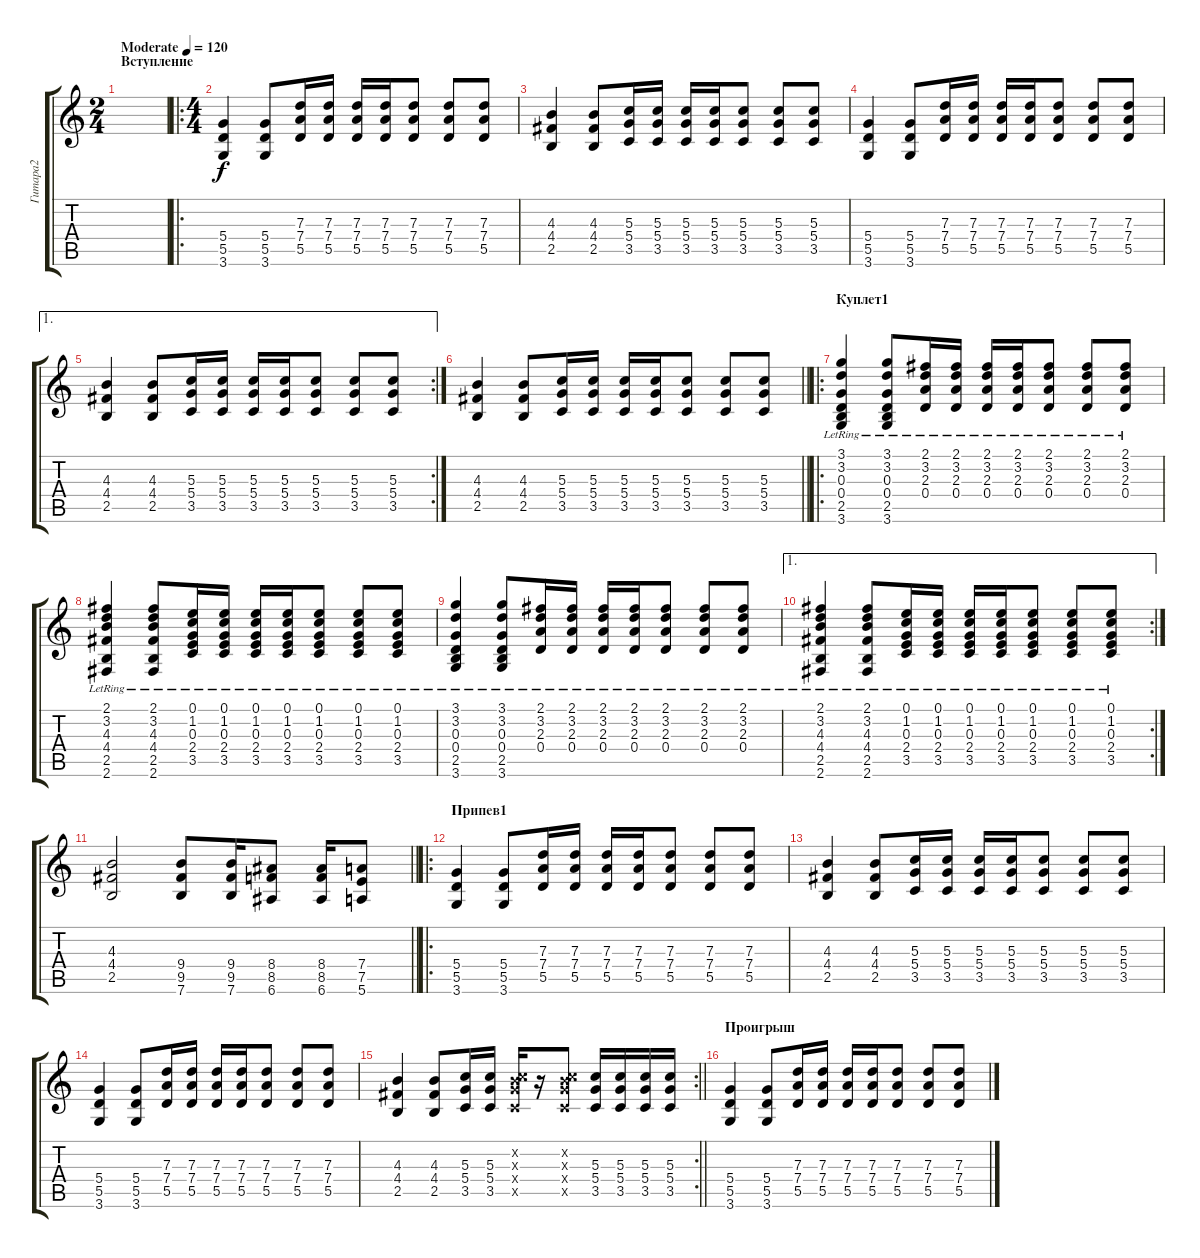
\track ("Гитара2" "Гитара2") {instrument distortionguitar}
\staff {score tabs}
\tuning (E4 B3 G3 D3 A2 E2) {hide}
\ts (2 4)
\section ("" "Вступление")
\tempo (120 "Moderate")
\clef g2
\ks c
|
\ro
\ts (4 4)
(5.4 5.5 3.6).4 (5.4 5.5 3.6).8 (7.3 7.4 5.5).16 (7.3 7.4 5.5).16 (7.3 7.4 5.5).16 (7.3 7.4 5.5).16 (7.3 7.4 5.5).8 (7.3 7.4 5.5).8 (7.3 7.4 5.5).8 |
(4.3 4.4 2.5).4 (4.3 4.4 2.5).8 (5.3 5.4 3.5).16 (5.3 5.4 3.5).16 (5.3 5.4 3.5).16 (5.3 5.4 3.5).16 (5.3 5.4 3.5).8 (5.3 5.4 3.5).8 (5.3 5.4 3.5).8 |
(5.4 5.5 3.6).4 (5.4 5.5 3.6).8 (7.3 7.4 5.5).16 (7.3 7.4 5.5).16 (7.3 7.4 5.5).16 (7.3 7.4 5.5).16 (7.3 7.4 5.5).8 (7.3 7.4 5.5).8 (7.3 7.4 5.5).8 |
\ae 1
\rc 2
(4.3 4.4 2.5).4 (4.3 4.4 2.5).8 (5.3 5.4 3.5).16 (5.3 5.4 3.5).16 (5.3 5.4 3.5).16 (5.3 5.4 3.5).16 (5.3 5.4 3.5).8 (5.3 5.4 3.5).8 (5.3 5.4 3.5).8 |
\barLineRight lightlight
(4.3 4.4 2.5).4 (4.3 4.4 2.5).8 (5.3 5.4 3.5).16 (5.3 5.4 3.5).16 (5.3 5.4 3.5).16 (5.3 5.4 3.5).16 (5.3 5.4 3.5).8 (5.3 5.4 3.5).8 (5.3 5.4 3.5).8 |
\ro
\section ("" "Куплет1")
(3.1{lr} 3.2{lr} 0.3{lr} 0.4{lr} 2.5{lr} 3.6{lr}).4{volume 9 instrument electricguitarclean} (3.1{lr} 3.2{lr} 0.3{lr} 0.4{lr} 2.5{lr} 3.6{lr}).8 (2.1{lr} 3.2{lr} 2.3{lr} 0.4{lr}).16 (2.1{lr} 3.2{lr} 2.3{lr} 0.4{lr}).16 (2.1{lr} 3.2{lr} 2.3{lr} 0.4{lr}).16 (2.1{lr} 3.2{lr} 2.3{lr} 0.4{lr}).16 (2.1{lr} 3.2{lr} 2.3{lr} 0.4{lr}).8 (2.1{lr} 3.2{lr} 2.3{lr} 0.4{lr}).8 (2.1{lr} 3.2{lr} 2.3{lr} 0.4{lr}).8 |
(2.1{lr} 3.2{lr} 4.3{lr} 4.4{lr} 2.5{lr} 2.6{lr}).4 (2.1{lr} 3.2{lr} 4.3{lr} 4.4{lr} 2.5{lr} 2.6{lr}).8 (0.1{lr} 1.2{lr} 0.3{lr} 2.4{lr} 3.5{lr}).16 (0.1{lr} 1.2{lr} 0.3{lr} 2.4{lr} 3.5{lr}).16 (0.1{lr} 1.2{lr} 0.3{lr} 2.4{lr} 3.5{lr}).16 (0.1{lr} 1.2{lr} 0.3{lr} 2.4{lr} 3.5{lr}).16 (0.1{lr} 1.2{lr} 0.3{lr} 2.4{lr} 3.5{lr}).8 (0.1{lr} 1.2{lr} 0.3{lr} 2.4{lr} 3.5{lr}).8 (0.1{lr} 1.2{lr} 0.3{lr} 2.4{lr} 3.5{lr}).8 |
(3.1{lr} 3.2{lr} 0.3{lr} 0.4{lr} 2.5{lr} 3.6{lr}).4 (3.1{lr} 3.2{lr} 0.3{lr} 0.4{lr} 2.5{lr} 3.6{lr}).8 (2.1{lr} 3.2{lr} 2.3{lr} 0.4{lr}).16 (2.1{lr} 3.2{lr} 2.3{lr} 0.4{lr}).16 (2.1{lr} 3.2{lr} 2.3{lr} 0.4{lr}).16 (2.1{lr} 3.2{lr} 2.3{lr} 0.4{lr}).16 (2.1{lr} 3.2{lr} 2.3{lr} 0.4{lr}).8 (2.1{lr} 3.2{lr} 2.3{lr} 0.4{lr}).8 (2.1{lr} 3.2{lr} 2.3{lr} 0.4{lr}).8 |
\ae 1
\rc 2
(2.1{lr} 3.2{lr} 4.3{lr} 4.4{lr} 2.5{lr} 2.6{lr}).4 (2.1{lr} 3.2{lr} 4.3{lr} 4.4{lr} 2.5{lr} 2.6{lr}).8 (0.1{lr} 1.2{lr} 0.3{lr} 2.4{lr} 3.5{lr}).16 (0.1{lr} 1.2{lr} 0.3{lr} 2.4{lr} 3.5{lr}).16 (0.1{lr} 1.2{lr} 0.3{lr} 2.4{lr} 3.5{lr}).16 (0.1{lr} 1.2{lr} 0.3{lr} 2.4{lr} 3.5{lr}).16 (0.1{lr} 1.2{lr} 0.3{lr} 2.4{lr} 3.5{lr}).8 (0.1{lr} 1.2{lr} 0.3{lr} 2.4{lr} 3.5{lr}).8 (0.1{lr} 1.2{lr} 0.3{lr} 2.4{lr} 3.5{lr}).8 |
\barLineRight lightlight
(4.3 4.4 2.5).2{volume 16 instrument distortionguitar} (9.4 9.5 7.6).8 (9.4 9.5 7.6).16 (8.4 8.5 6.6).8 (8.4 8.5 6.6).16 (7.4 7.5 5.6).8 |
\ro
\section ("" "Припев1")
(5.4 5.5 3.6).4 (5.4 5.5 3.6).8 (7.3 7.4 5.5).16 (7.3 7.4 5.5).16 (7.3 7.4 5.5).16 (7.3 7.4 5.5).16 (7.3 7.4 5.5).8 (7.3 7.4 5.5).8 (7.3 7.4 5.5).8 |
(4.3 4.4 2.5).4 (4.3 4.4 2.5).8 (5.3 5.4 3.5).16 (5.3 5.4 3.5).16 (5.3 5.4 3.5).16 (5.3 5.4 3.5).16 (5.3 5.4 3.5).8 (5.3 5.4 3.5).8 (5.3 5.4 3.5).8 |
(5.4 5.5 3.6).4 (5.4 5.5 3.6).8 (7.3 7.4 5.5).16 (7.3 7.4 5.5).16 (7.3 7.4 5.5).16 (7.3 7.4 5.5).16 (7.3 7.4 5.5).8 (7.3 7.4 5.5).8 (7.3 7.4 5.5).8 |
\rc 2
\barLineRight lightlight
(4.3 4.4 2.5).4 (4.3 4.4 2.5).8 (5.3 5.4 3.5).16 (5.3 5.4 3.5).16 (0.2{x} 5.3{x} 5.4{x} 3.5{x}).16 r.16 (0.2{x} 5.3{x} 5.4{x} 3.5{x}).8 (5.3 5.4 3.5).16 (5.3 5.4 3.5).16 (5.3 5.4 3.5).16 (5.3 5.4 3.5).16 |
\section ("" "Проигрыш")
(5.4 5.5 3.6).4 (5.4 5.5 3.6).8 (7.3 7.4 5.5).16 (7.3 7.4 5.5).16 (7.3 7.4 5.5).16 (7.3 7.4 5.5).16 (7.3 7.4 5.5).8 (7.3 7.4 5.5).8 (7.3 7.4 5.5).8
